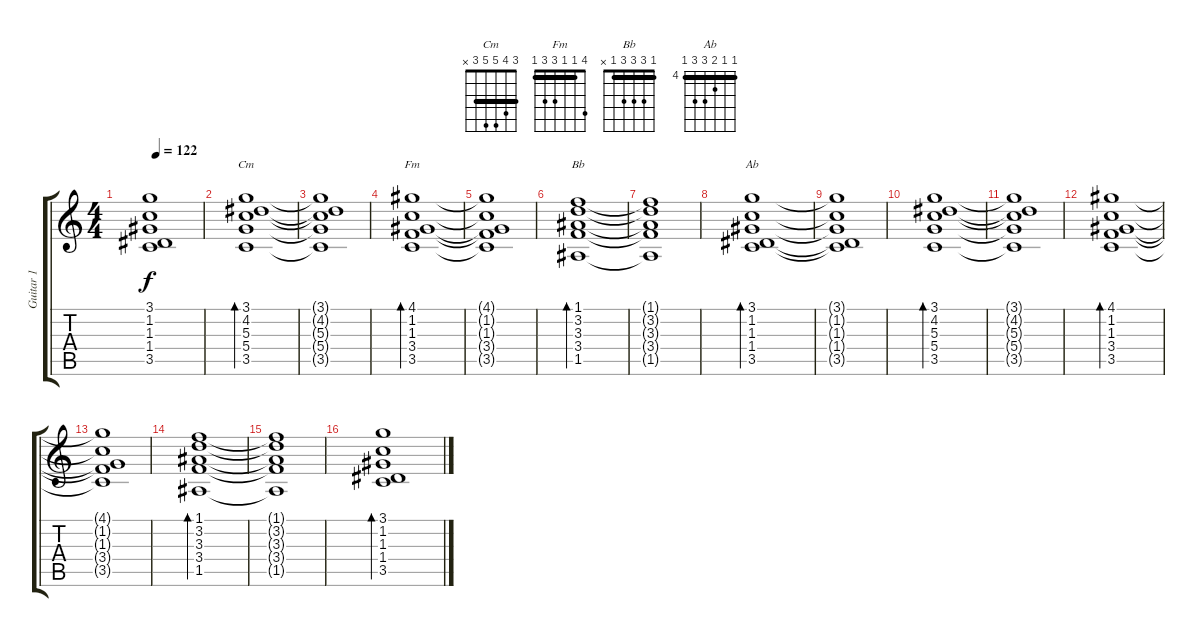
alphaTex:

\track ("Guitar 1" "Guitar 1") {instrument acousticguitarsteel}
\staff {score tabs}
\tuning (E4 B3 G3 D3 A2 E2) {hide}
\chord ("Cm" 3 4 5 5 3 x) {barre 3}
\chord ("Fm" 4 1 1 3 3 1) {barre 1}
\chord ("Bb" 1 3 3 3 1 x) {barre 1}
\chord ("Ab" 4 4 5 6 6 4) {firstfret 4 barre 4}
\ts (4 4)
\tempo 122
\clef g2
\ks c
(3.1{t} 1.2{t} 1.3{t} 1.4{t} 3.5{t}).1{dy f} |
(3.1 4.2 5.3 5.4 3.5).1{bd 120 ch "Cm"} |
(3.1{t} 4.2{t} 5.3{t} 5.4{t} 3.5{t}).1 |
(4.1 1.2 1.3 3.4 3.5).1{bd 120 ch "Fm"} |
(4.1{t} 1.2{t} 1.3{t} 3.4{t} 3.5{t}).1 |
(1.1 3.2 3.3 3.4 1.5).1{bd 120 ch "Bb"} |
(1.1{t} 3.2{t} 3.3{t} 3.4{t} 1.5{t}).1 |
(3.1 1.2 1.3 1.4 3.5).1{bd 120 ch "Ab"} |
(3.1{t} 1.2{t} 1.3{t} 1.4{t} 3.5{t}).1 |
(3.1 4.2 5.3 5.4 3.5).1{bd 120} |
(3.1{t} 4.2{t} 5.3{t} 5.4{t} 3.5{t}).1 |
(4.1 1.2 1.3 3.4 3.5).1{bd 120} |
(4.1{t} 1.2{t} 1.3{t} 3.4{t} 3.5{t}).1 |
(1.1 3.2 3.3 3.4 1.5).1{bd 120} |
(1.1{t} 3.2{t} 3.3{t} 3.4{t} 1.5{t}).1 |
(3.1 1.2 1.3 1.4 3.5).1{bd 120}
